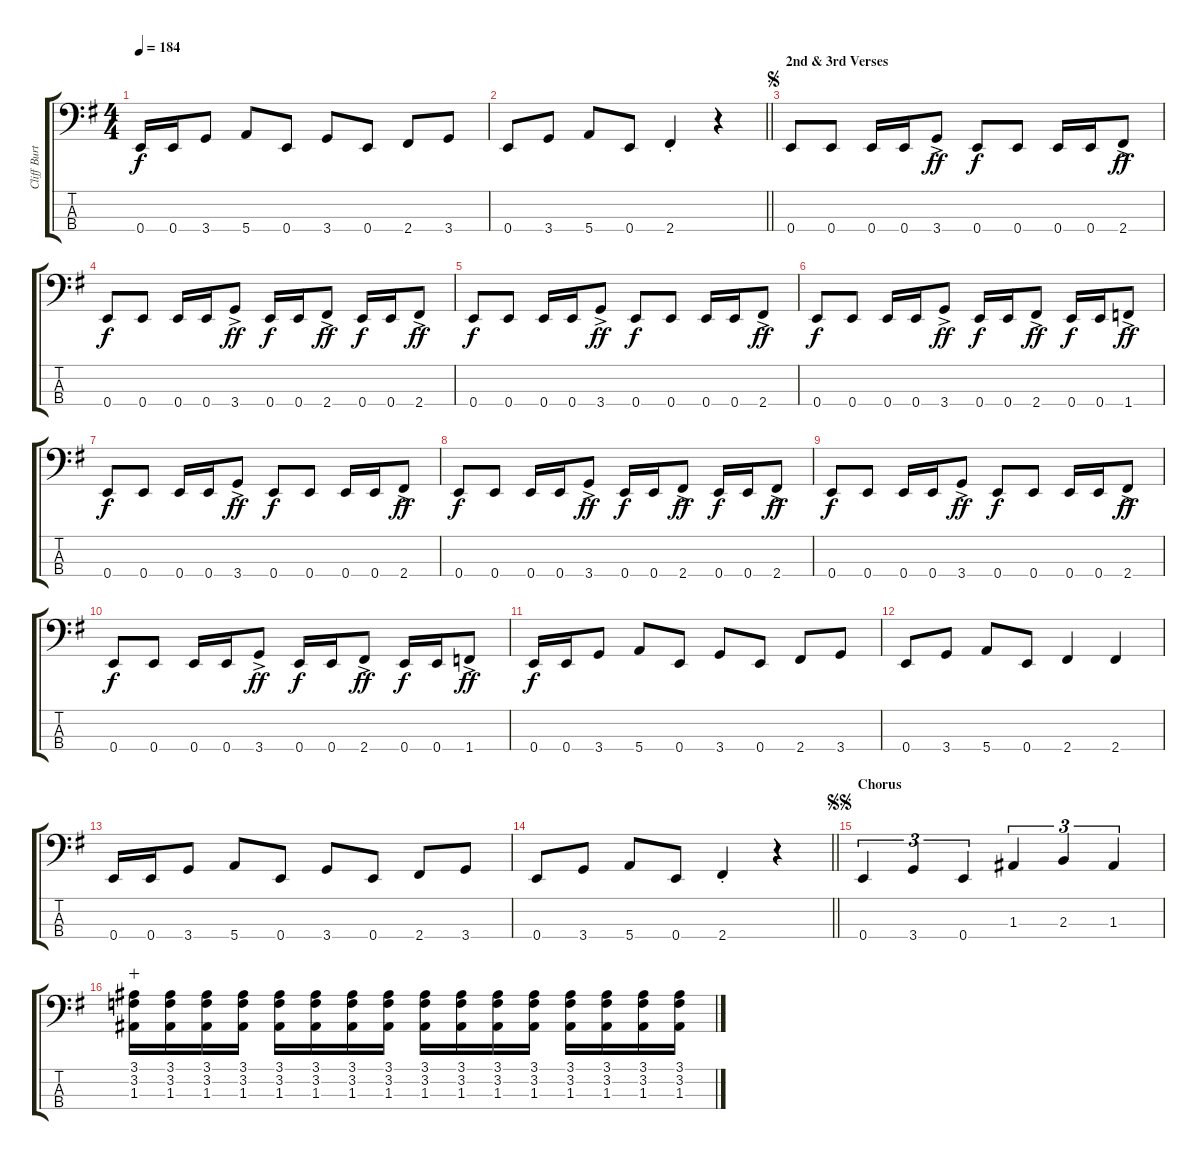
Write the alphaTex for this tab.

\track ("Cliff Burton" "Cliff Burt") {instrument electricbassfinger}
\staff {score tabs}
\tuning (G2 D2 A1 E1) {hide}
\ts (4 4)
\tempo 184
\clef f4
\ks g
0.4.16{dy f} 0.4.16 3.4.8 5.4.8 0.4.8 3.4.8 0.4.8 2.4.8 3.4.8 |
\barLineRight lightlight
0.4.8 3.4.8 5.4.8 0.4.8 2.4{st}.4 r.4 |
\section ("" "2nd & 3rd Verses")
\jump segno
0.4.8 0.4.8 0.4.16 0.4.16 3.4{ac}.8{dy ff} 0.4.8{dy f} 0.4.8 0.4.16 0.4.16 2.4{ac}.8{dy ff} |
0.4.8{dy f} 0.4.8 0.4.16 0.4.16 3.4{ac}.8{dy ff} 0.4.16{dy f} 0.4.16 2.4{ac}.8{dy ff} 0.4.16{dy f} 0.4.16 2.4{ac}.8{dy ff} |
0.4.8{dy f} 0.4.8 0.4.16 0.4.16 3.4{ac}.8{dy ff} 0.4.8{dy f} 0.4.8 0.4.16 0.4.16 2.4{ac}.8{dy ff} |
0.4.8{dy f} 0.4.8 0.4.16 0.4.16 3.4{ac}.8{dy ff} 0.4.16{dy f} 0.4.16 2.4{ac}.8{dy ff} 0.4.16{dy f} 0.4.16 1.4{ac}.8{dy ff} |
0.4.8{dy f} 0.4.8 0.4.16 0.4.16 3.4{ac}.8{dy ff} 0.4.8{dy f} 0.4.8 0.4.16 0.4.16 2.4{ac}.8{dy ff} |
0.4.8{dy f} 0.4.8 0.4.16 0.4.16 3.4{ac}.8{dy ff} 0.4.16{dy f} 0.4.16 2.4{ac}.8{dy ff} 0.4.16{dy f} 0.4.16 2.4{ac}.8{dy ff} |
0.4.8{dy f} 0.4.8 0.4.16 0.4.16 3.4{ac}.8{dy ff} 0.4.8{dy f} 0.4.8 0.4.16 0.4.16 2.4{ac}.8{dy ff} |
0.4.8{dy f} 0.4.8 0.4.16 0.4.16 3.4{ac}.8{dy ff} 0.4.16{dy f} 0.4.16 2.4{ac}.8{dy ff} 0.4.16{dy f} 0.4.16 1.4{ac}.8{dy ff} |
0.4.16{dy f} 0.4.16 3.4.8 5.4.8 0.4.8 3.4.8 0.4.8 2.4.8 3.4.8 |
0.4.8 3.4.8 5.4.8 0.4.8 2.4.4 2.4.4 |
0.4.16 0.4.16 3.4.8 5.4.8 0.4.8 3.4.8 0.4.8 2.4.8 3.4.8 |
\barLineRight lightlight
0.4.8 3.4.8 5.4.8 0.4.8 2.4{st}.4 r.4 |
\section ("" "Chorus")
\jump segnosegno
0.4.4{tu (3 2)} 3.4.4{tu (3 2)} 0.4.4{tu (3 2)} 1.3.4{tu (3 2)} 2.3.4{tu (3 2)} 1.3.4{tu (3 2)} |
(3.1 3.2 1.3).16{wahc} (3.1 3.2 1.3).16 (3.1 3.2 1.3).16 (3.1 3.2 1.3).16 (3.1 3.2 1.3).16 (3.1 3.2 1.3).16 (3.1 3.2 1.3).16 (3.1 3.2 1.3).16 (3.1 3.2 1.3).16 (3.1 3.2 1.3).16 (3.1 3.2 1.3).16 (3.1 3.2 1.3).16 (3.1 3.2 1.3).16 (3.1 3.2 1.3).16 (3.1 3.2 1.3).16 (3.1 3.2 1.3).16
